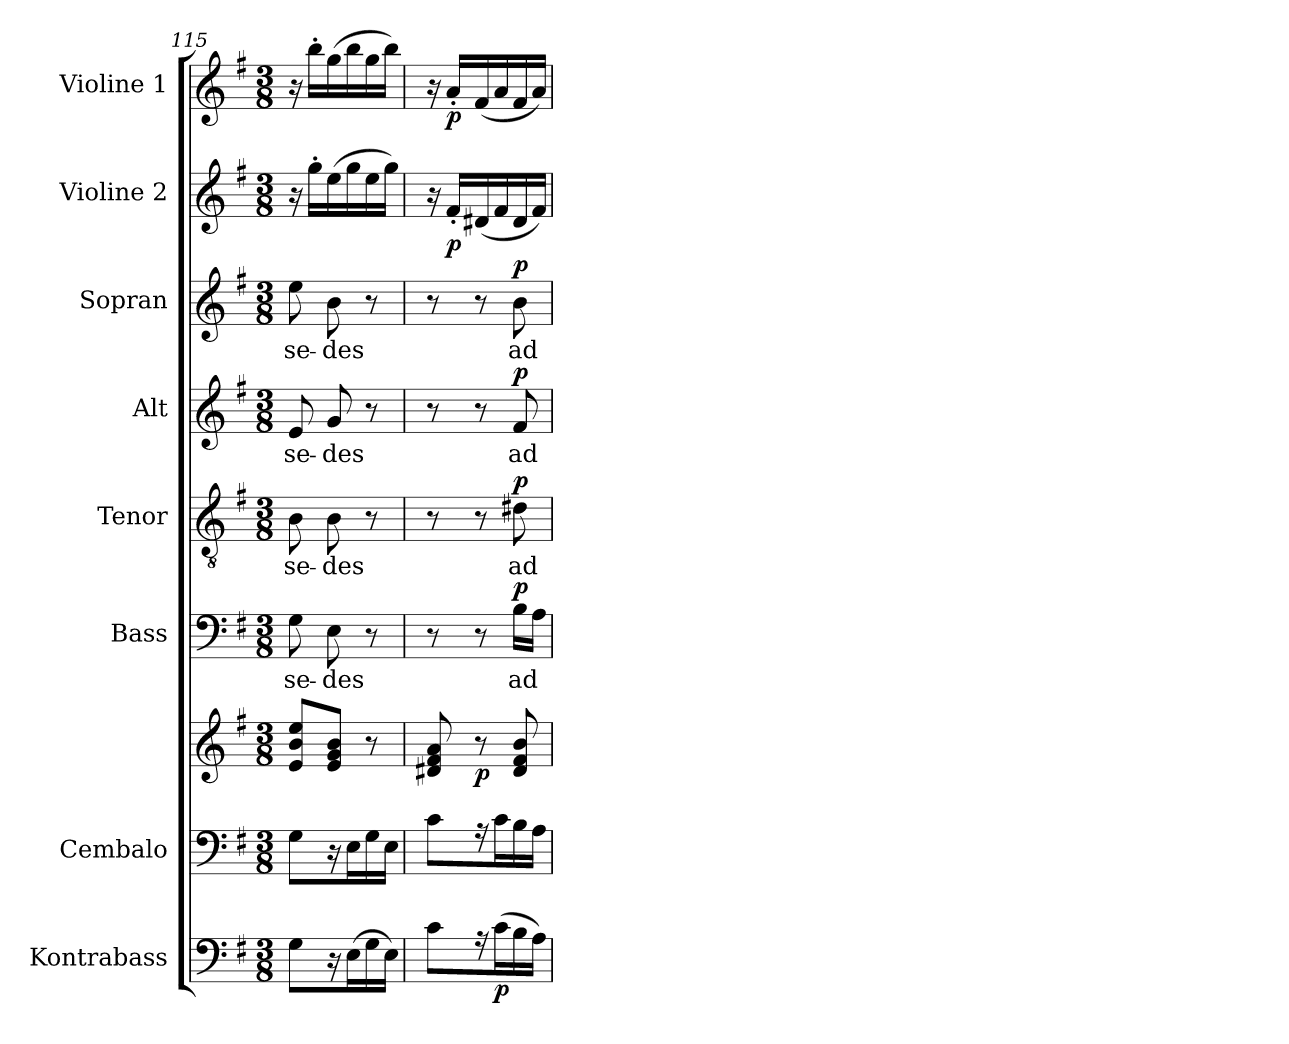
**kern	**dynam	**kern	**kern	**dynam	**kern	**text	**dynam	**kern	**text	**dynam	**kern	**text	**dynam	**kern	**text	**dynam	**kern	**dynam	**kern	**dynam
*part8	*part8	*part7	*part7	*part7	*part6	*part6	*part6	*part5	*part5	*part5	*part4	*part4	*part4	*part3	*part3	*part3	*part2	*part2	*part1	*part1
*staff9	*staff9	*staff8	*staff7	*staff7/8	*staff6	*staff6	*staff6	*staff5	*staff5	*staff5	*staff4	*staff4	*staff4	*staff3	*staff3	*staff3	*staff2	*staff2	*staff1	*staff1
*I"Kontrabass	*	*I"Cembalo	*	*	*I"Bass	*	*	*I"Tenor	*	*	*I"Alt	*	*	*I"Sopran	*	*	*I"Violine 2	*	*I"Violine 1	*
*I'Kb.	*	*I'Cemb.	*	*	*I'B.	*	*	*I'T.	*	*	*I'A.	*	*	*I'S.	*	*	*I'Vl. 2	*	*I'Vl. 1	*
*clefF4	*	*clefF4	*clefG2	*	*clefF4	*	*	*clefGv2	*	*	*clefG2	*	*	*clefG2	*	*	*clefG2	*	*clefG2	*
*ITrd7c12	*	*	*	*	*	*	*	*	*	*	*	*	*	*	*	*	*	*	*	*
*k[f#]	*	*k[f#]	*k[f#]	*	*k[f#]	*	*	*k[f#]	*	*	*k[f#]	*	*	*k[f#]	*	*	*k[f#]	*	*k[f#]	*
*G:	*	*G:	*G:	*	*G:	*	*	*G:	*	*	*G:	*	*	*G:	*	*	*G:	*	*G:	*
*M3/8	*	*M3/8	*M3/8	*	*M3/8	*	*	*M3/8	*	*	*M3/8	*	*	*M3/8	*	*	*M3/8	*	*M3/8	*
=115	=115	=115	=115	=115	=115	=115	=115	=115	=115	=115	=115	=115	=115	=115	=115	=115	=115	=115	=115	=115
!	!	!	!	!	!	!LO:LY:b	!	!	!LO:LY:b	!	!	!LO:LY:b	!	!	!LO:LY:b	!	!	!	!	!
8GG\L	.	8G\L	8e/ 8b/ 8ee/L	.	8G\	se-	.	8B\	se-	.	8e/	se-	.	8ee\	se-	.	16r	.	16r	.
.	.	.	.	.	.	.	.	.	.	.	.	.	.	.	.	.	16gg'>\LL	.	16bb'>\LL	.
!	!	!	!	!	!	!LO:LY:b	!	!	!LO:LY:b	!	!	!LO:LY:b	!	!	!LO:LY:b	!	!	!	!	!
16r	.	16r	8e/ 8g/ 8b/J	.	8E\	-des	.	8B\	-des	.	8g/	-des	.	8b\	-des	.	(>16ee\	.	(>16gg\	.
(>16EE\L	.	16E\L	.	.	.	.	.	.	.	.	.	.	.	.	.	.	16gg\	.	16bb\	.
16GG\	.	16G\	8r	.	8r	.	.	8r	.	.	8r	.	.	8r	.	.	16ee\	.	16gg\	.
16EE\JJ)	.	16E\JJ	.	.	.	.	.	.	.	.	.	.	.	.	.	.	16gg\JJ)	.	16bb\JJ)	.
=116	=116	=116	=116	=116	=116	=116	=116	=116	=116	=116	=116	=116	=116	=116	=116	=116	=116	=116	=116	=116
8C\L	.	8c\L	8d#X/ 8f#/ 8a/	.	8r	.	.	8r	.	.	8r	.	.	8r	.	.	16r	.	16r	.
!	!	!	!	!	!	!	!	!	!	!	!	!	!	!	!	!	!	!LO:DY:b	!	!LO:DY:b
.	.	.	.	.	.	.	.	.	.	.	.	.	.	.	.	.	16f#'</LL	p	16a'</LL	p
!	!	!	!	!LO:DY:b	!	!	!	!	!	!	!	!	!	!	!	!	!	!	!	!
16r	.	16r	8r	p	8r	.	.	8r	.	.	8r	.	.	8r	.	.	(<16d#X/	.	(<16f#/	.
!	!LO:DY:b	!	!	!	!	!	!	!	!	!	!	!	!	!	!	!	!	!	!	!
(>16C\L	p	16c\L	.	.	.	.	.	.	.	.	.	.	.	.	.	.	16f#/	.	16a/	.
!	!	!	!	!	!	!LO:LY:b	!LO:DY:a	!	!LO:LY:b	!LO:DY:a	!	!LO:LY:b	!LO:DY:a	!	!LO:LY:b	!LO:DY:a	!	!	!	!
16BB\	.	16B\	8d#/ 8f#/ 8b/	.	16B\LL	ad	p	8d#X\	ad	p	8f#/	ad	p	8b\	ad	p	16d#/	.	16f#/	.
16AA\JJ)	.	16A\JJ	.	.	16A\JJ	.	.	.	.	.	.	.	.	.	.	.	16f#/JJ)	.	16a/JJ)	.
=	=	=	=	=	=	=	=	=	=	=	=	=	=	=	=	=	=	=	=	=
*-	*-	*-	*-	*-	*-	*-	*-	*-	*-	*-	*-	*-	*-	*-	*-	*-	*-	*-	*-	*-
